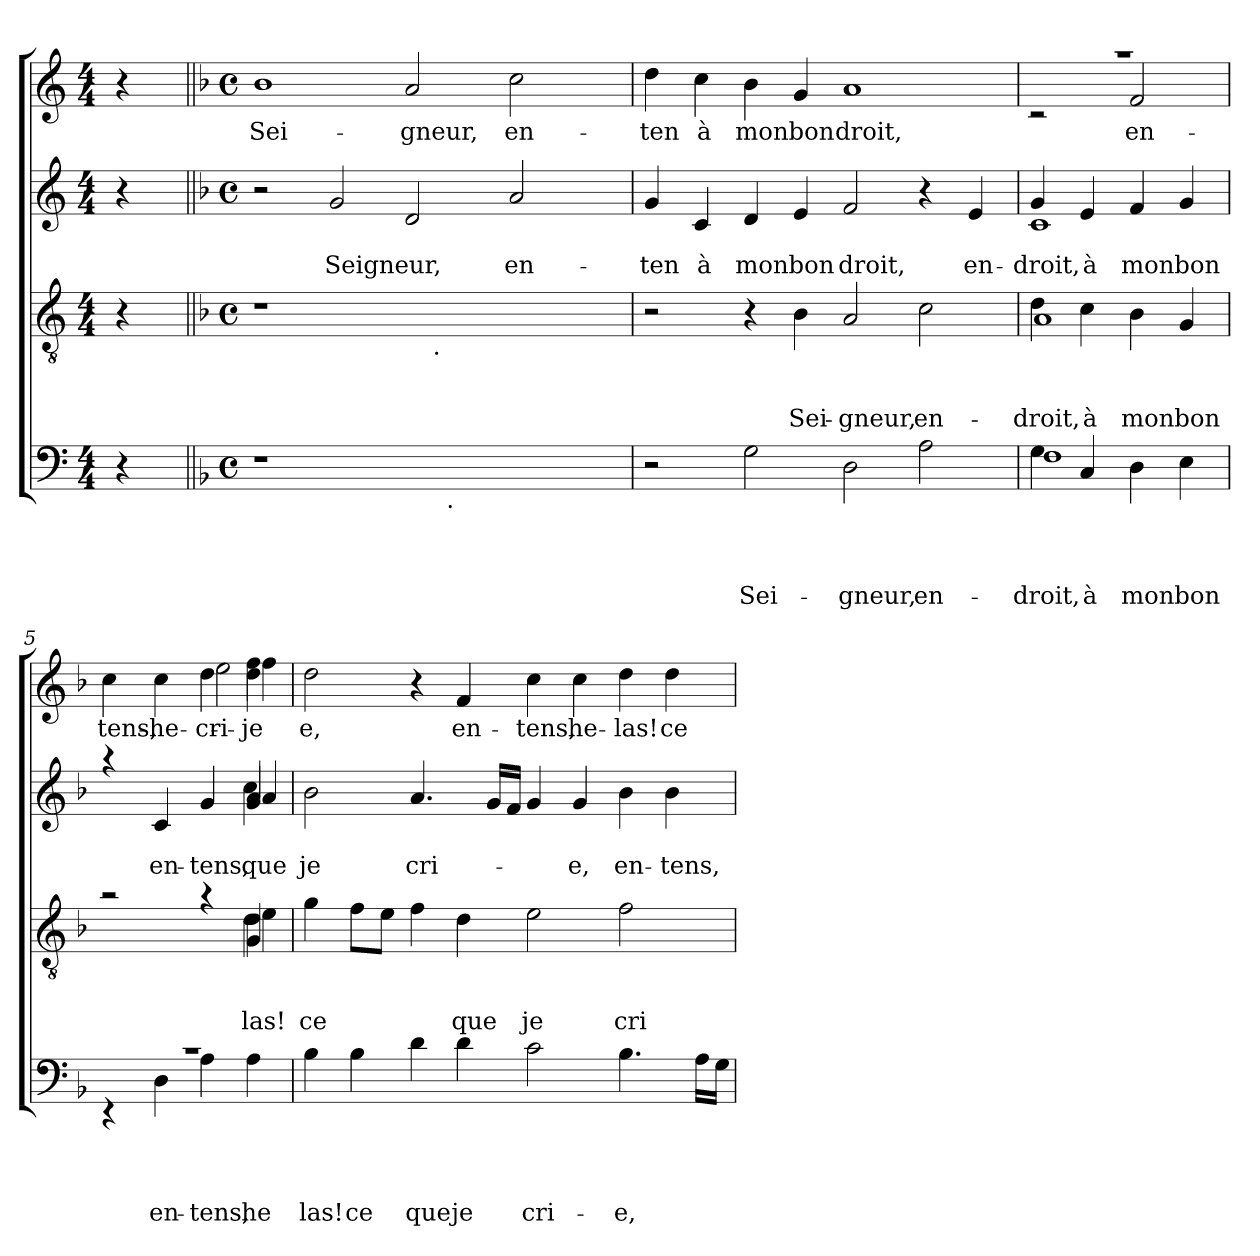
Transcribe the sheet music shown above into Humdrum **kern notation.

**kern	**text	**text	**text	**text	**kern	**text	**text	**text	**kern	**text	**text	**kern	**text
*part4	*part4	*part4	*part4	*part4	*part3	*part3	*part3	*part3	*part2	*part2	*part2	*part1	*part1
*staff4	*staff4	*staff4	*staff4	*staff4	*staff3	*staff3	*staff3	*staff3	*staff2	*staff2	*staff2	*staff1	*staff1
*clefF4	*	*	*	*	*clefGv2	*	*	*	*clefG2	*	*	*clefG2	*
*k[]	*	*	*	*	*k[]	*	*	*	*k[]	*	*	*k[]	*
*C:	*	*	*	*	*C:	*	*	*	*C:	*	*	*C:	*
*M4/4	*	*	*	*	*M4/4	*	*	*	*M4/4	*	*	*M4/4	*
=1	=1	=1	=1	=1	=1	=1	=1	=1	=1	=1	=1	=1	=1
4r	.	.	.	.	4r	.	.	.	4r	.	.	4r	.
=2||	=2||	=2||	=2||	=2||	=2||	=2||	=2||	=2||	=2||	=2||	=2||	=2||	=2||
*k[b-]	*	*	*	*	*k[b-]	*	*	*	*k[b-]	*	*	*k[b-]	*
*F:	*	*	*	*	*F:	*	*	*	*F:	*	*	*F:	*
*M4/4	*	*	*	*	*M4/4	*	*	*	*M4/4	*	*	*M4/4	*
*met(c)	*	*	*	*	*met(c)	*	*	*	*met(c)	*	*	*met(c)	*
!	!	!	!	!	!	!	!	!	!	!	!	!	!LO:LY:b
1r	.	.	.	.	1r	.	.	.	2r	.	.	1b-	Sei-
!	!	!	!	!	!	!	!	!	!	!	!LO:LY:b	!	!
.	.	.	.	.	.	.	.	.	2g/	.	Seigneur,	.	.
!	!	!	!	!	!	!	!	!	!	!	!	!	!LO:LY:b
8ryy	.	.	.	.	16.ryy	.	.	.	2d/	.	.	2a/	-gneur,
!	!	!	!	!	!LO:TX:b:t=.	!	!	!	!	!	!	!	!
.	.	.	.	.	2ryy	.	.	.	.	.	.	.	.
!LO:TX:b:t=.	!	!	!	!	!	!	!	!	!	!	!	!	!
2..ryy	.	.	.	.	.	.	.	.	.	.	.	.	.
!	!	!	!	!	!	!	!	!	!	!	!LO:LY:b	!	!LO:LY:b
.	.	.	.	.	.	.	.	.	2a/	.	en-	2cc\	en-
.	.	.	.	.	4ryy	.	.	.	.	.	.	.	.
.	.	.	.	.	8ryy	.	.	.	.	.	.	.	.
.	.	.	.	.	32ryy	.	.	.	.	.	.	.	.
=3	=3	=3	=3	=3	=3	=3	=3	=3	=3	=3	=3	=3	=3
!	!	!	!	!	!	!	!	!	!	!	!LO:LY:b	!	!LO:LY:b
2r	.	.	.	.	2r	.	.	.	4g/	.	-ten	4dd\	-ten
!	!	!	!	!	!	!	!	!	!	!	!LO:LY:b	!	!LO:LY:b
.	.	.	.	.	.	.	.	.	4c/	.	à	4cc\	à
!	!	!	!	!LO:LY:b	!	!	!	!	!	!	!LO:LY:b	!	!LO:LY:b
2G\	.	.	.	Sei-	4r	.	.	.	4d/	.	mon	4b-\	mon
!	!	!	!	!	!	!	!	!LO:LY:b	!	!	!LO:LY:b	!	!LO:LY:b
.	.	.	.	.	4B-\	.	.	Sei-	4e/	.	bon	4g/	bon
!	!	!	!	!LO:LY:b	!	!	!	!LO:LY:b	!	!	!LO:LY:b	!	!LO:LY:b
2D\	.	.	.	-gneur,	2A/	.	.	-gneur,	2f/	.	droit,	1a	droit,
!	!	!	!	!LO:LY:b	!	!	!	!LO:LY:b	!	!	!	!	!
2A\	.	.	.	en-	2c\	.	.	en-	4r	.	.	.	.
!	!	!	!	!	!	!	!	!	!	!	!LO:LY:b	!	!
.	.	.	.	.	.	.	.	.	4e/	.	en-	.	.
=4	=4	=4	=4	=4	=4	=4	=4	=4	=4	=4	=4	=4	=4
!	!	!	!	!LO:LY:b	!	!	!	!	!	!	!	!	!
*^	*	*	*	*	*	*	*	*	*	*	*	*	*
!	!	!	!	!	!LO:LY:b	!	!	!	!LO:LY:b	!	!	!	!	!
*	*	*	*	*	*	*^	*	*	*	*	*	*	*	*
!	!	!	!	!	!	!	!	!	!	!LO:LY:b	!	!	!LO:LY:b:rj	!	!
*	*	*	*	*	*	*	*	*	*	*	*^	*	*	*	*
!	!	!	!	!	!	!	!	!	!	!	!	!	!	!LO:LY:b	!	!
*	*	*	*	*	*	*	*	*	*	*	*	*	*	*	*^	*
4G\	1F	.	.	.	droit,	4d\	1A	.	.	droit,	4g/	1c	.	droit,	1raa	2rc	.
!	!	!	!	!	!LO:LY:b	!	!	!	!	!LO:LY:b	!	!	!	!LO:LY:b	!	!	!
4C/	.	.	.	.	à	4c\	.	.	.	à	4e/	.	.	à	.	.	.
!	!	!	!	!	!LO:LY:b	!	!	!	!	!LO:LY:b	!	!	!	!LO:LY:b	!	!	!LO:LY:b
4D\	.	.	.	.	mon	4B-\	.	.	.	mon	4f/	.	.	mon	.	2f/	en-
!	!	!	!	!	!LO:LY:b	!	!	!	!	!LO:LY:b	!	!	!	!LO:LY:b	!	!	!
4E\	.	.	.	.	bon	4G/	.	.	.	bon	4g/	.	.	bon	.	.	.
*	*	*	*	*	*	*	*	*	*	*	*	*	*	*	*v	*v	*
=5	=5	=5	=5	=5	=5	=5	=5	=5	=5	=5	=5	=5	=5	=5	=5	=5
*	*	*	*	*	*	*^	*^	*	*	*	*^	*^	*	*	*	*
!	!	!	!	!	!	!	!	!	!	!	!	!	!	!	!	!	!	!	!	!LO:LY:b
*	*	*	*	*	*	*	*	*	*	*	*	*	*	*	*	*	*	*	*^	*
*	*	*	*	*	*	*	*	*	*	*	*	*	*	*	*	*	*	*	*	*^	*
*	*	*	*	*	*	*	*	*	*	*	*	*	*	*	*	*	*	*	*	*	*^	*
1rc	4rEE	.	.	.	.	2ra	2.ryy	2.ryy	2.ryy	.	.	.	4raa	2.ryy	2.ryy	2.ryy	.	.	4cc\	2.ryy	2.ryy	2ryy	-tens,
!	!	!	!	!	!LO:LY:b	!	!	!	!	!	!	!	!	!	!	!	!	!LO:LY:b	!	!	!	!	!LO:LY:b
.	4D\	.	.	.	en-	.	.	.	.	.	.	.	4c/	.	.	.	.	en-	4cc\	.	.	.	he-
!	!	!	!	!	!LO:LY:b	!	!	!	!	!	!	!	!	!	!	!	!	!LO:LY:b	!	!	!	!	!LO:LY:b
!	!	!	!	!	!	!	!	!	!	!	!	!	!	!	!	!	!	!	!	!	!	!	!LO:LY:b
.	4A\	.	.	.	-tens,	4ra	.	.	.	.	.	.	4g/	.	.	.	.	-tens,	4dd\	.	.	2ee\	cri-
!	!	!	!	!	!LO:LY:b	!	!	!	!	!	!	!LO:LY:b	!	!	!	!	!	!	!	!	!	!	!
!	!	!	!	!	!	!	!	!	!	!	!	!LO:LY:b	!	!	!	!	!	!	!	!	!	!	!
!	!	!	!	!	!	!	!	!	!	!	!	!LO:LY:b	!	!	!	!	!	!	!	!	!	!	!
!	!	!	!	!	!	!	!	!	!	!	!	!LO:LY:b	!	!	!	!	!	!LO:LY:b	!	!	!	!	!
!	!	!	!	!	!	!	!	!	!	!	!	!	!	!	!	!	!	!LO:LY:b	!	!	!	!	!
!	!	!	!	!	!	!	!	!	!	!	!	!	!	!	!	!	!	!LO:LY:b	!	!	!	!	!
!	!	!	!	!	!	!	!	!	!	!	!	!	!	!	!	!	!	!LO:LY:b	!	!	!	!	!LO:LY:b
!	!	!	!	!	!	!	!	!	!	!	!	!	!	!	!	!	!	!	!	!	!	!	!LO:LY:b
!	!	!	!	!	!	!	!	!	!	!	!	!	!	!	!	!	!	!	!	!	!	!	!LO:LY:b
.	4A\	.	.	.	he	4G/	4d\	4d\	4e\	.	.	-las!	4g/	4a/	4a/	4cc\	.	que	4dd\	4ff\	4ff\	.	je
*	*	*	*	*	*	*	*	*	*	*	*	*	*	*	*	*	*	*	*	*	*v	*v	*
!!LO:LB:g=z
=6	=6	=6	=6	=6	=6	=6	=6	=6	=6	=6	=6	=6	=6	=6	=6	=6	=6	=6	=6	=6	=6	=6
!	!	!	!	!	!LO:LY:b	!	!	!	!	!	!	!LO:LY:b	!	!	!	!	!	!LO:LY:b	!	!	!	!LO:LY:b
*v	*v	*	*	*	*	*	*	*	*	*	*	*	*v	*v	*v	*v	*	*	*v	*v	*v	*
*	*	*	*	*	*v	*v	*v	*v	*	*	*	*	*	*	*	*
4B-\	.	.	.	las!	4g\	.	.	ce	2b-\	.	je	2dd\	-e,
!	!	!	!	!LO:LY:b	!	!	!	!	!	!	!	!	!
4B-\	.	.	.	ce	8f\L	.	.	.	.	.	.	.	.
.	.	.	.	.	8e\J	.	.	.	.	.	.	.	.
!	!	!	!	!LO:LY:b	!	!	!	!	!	!	!LO:LY:b	!	!
4d\	.	.	.	que	4f\	.	.	.	4.a/	.	cri-	4r	.
!	!	!	!	!LO:LY:b	!	!	!	!LO:LY:b	!	!	!	!	!LO:LY:b
4d\	.	.	.	je	4d\	.	.	que	.	.	.	4f/	en-
.	.	.	.	.	.	.	.	.	16g/LL	.	.	.	.
.	.	.	.	.	.	.	.	.	16f/JJ	.	.	.	.
!	!	!	!	!LO:LY:b	!	!	!	!LO:LY:b	!	!	!	!	!LO:LY:b
2c\	.	.	.	cri-	2e\	.	.	je	4g/	.	.	4cc\	-tens,
!	!	!	!	!	!	!	!	!	!	!	!LO:LY:b	!	!LO:LY:b
.	.	.	.	.	.	.	.	.	4g/	.	-e,	4cc\	he-
!	!	!	!	!LO:LY:b	!	!	!	!LO:LY:b	!	!	!LO:LY:b	!	!LO:LY:b
4.B-\	.	.	.	-e,	2f\	.	.	cri-	4b-\	.	en-	4dd\	-las!
!	!	!	!	!	!	!	!	!	!	!	!LO:LY:b	!	!LO:LY:b
.	.	.	.	.	.	.	.	.	4b-\	.	-tens,	4dd\	ce
16A\LL	.	.	.	.	.	.	.	.	.	.	.	.	.
16G\JJ	.	.	.	.	.	.	.	.	.	.	.	.	.
=	=	=	=	=	=	=	=	=	=	=	=	=	=
*-	*-	*-	*-	*-	*-	*-	*-	*-	*-	*-	*-	*-	*-
